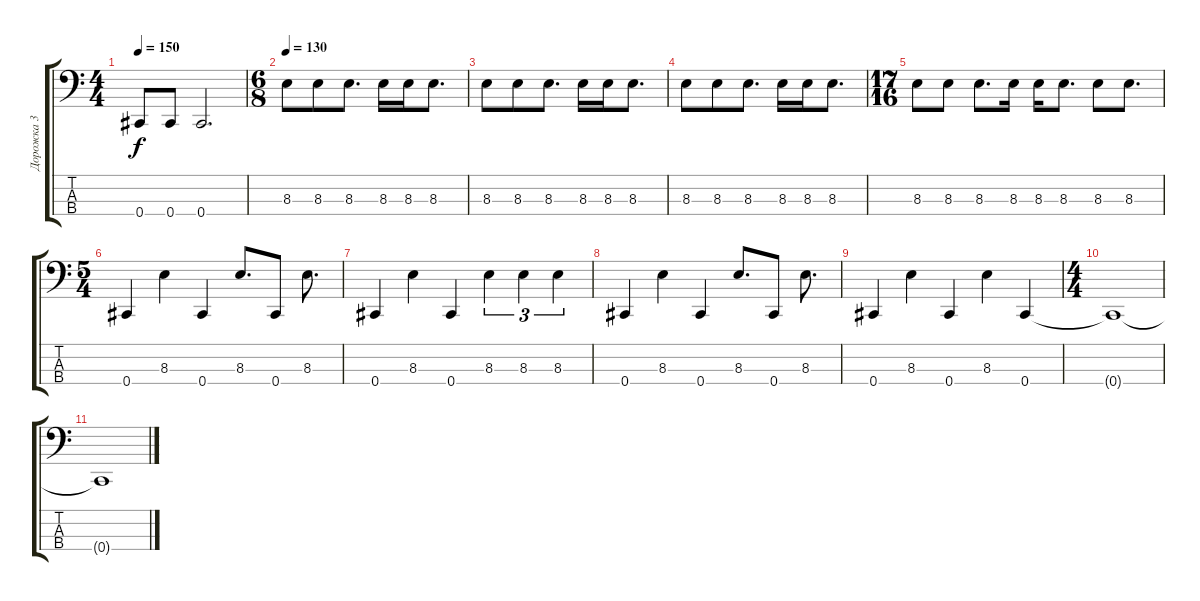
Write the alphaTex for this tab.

\track ("Дорожка 3" "Дорожка 3") {instrument electricbassfinger}
\staff {score tabs}
\tuning (Gb2 Db2 Ab1 Db1) {hide}
\ts (4 4)
\tempo 150
\clef f4
\ks c
0.4.8{dy f} 0.4.8 0.4.2{d} |
\ts (6 8)
\tempo 130
8.3.8{volume 7} 8.3.8 8.3.8{d} 8.3.16 8.3.16 8.3.8{d} |
8.3.8 8.3.8 8.3.8{d} 8.3.16 8.3.16 8.3.8{d} |
8.3.8 8.3.8 8.3.8{d} 8.3.16 8.3.16 8.3.8{d} |
\ts (17 16)
8.3.8 8.3.8 8.3.8{d} 8.3.16 8.3.16 8.3.8{d} 8.3.8 8.3.8{d} |
\ts (5 4)
0.4.4 8.3.4 0.4.4 8.3.8{d} 0.4.8 8.3.8{d} |
0.4.4 8.3.4 0.4.4 8.3.4{tu (3 2)} 8.3.4{tu (3 2)} 8.3.4{tu (3 2)} |
0.4.4 8.3.4 0.4.4 8.3.8{d} 0.4.8 8.3.8{d} |
0.4.4 8.3.4 0.4.4 8.3.4 0.4.4 |
\ts (4 4)
0.4{t}.1 |
0.4{t}.1
